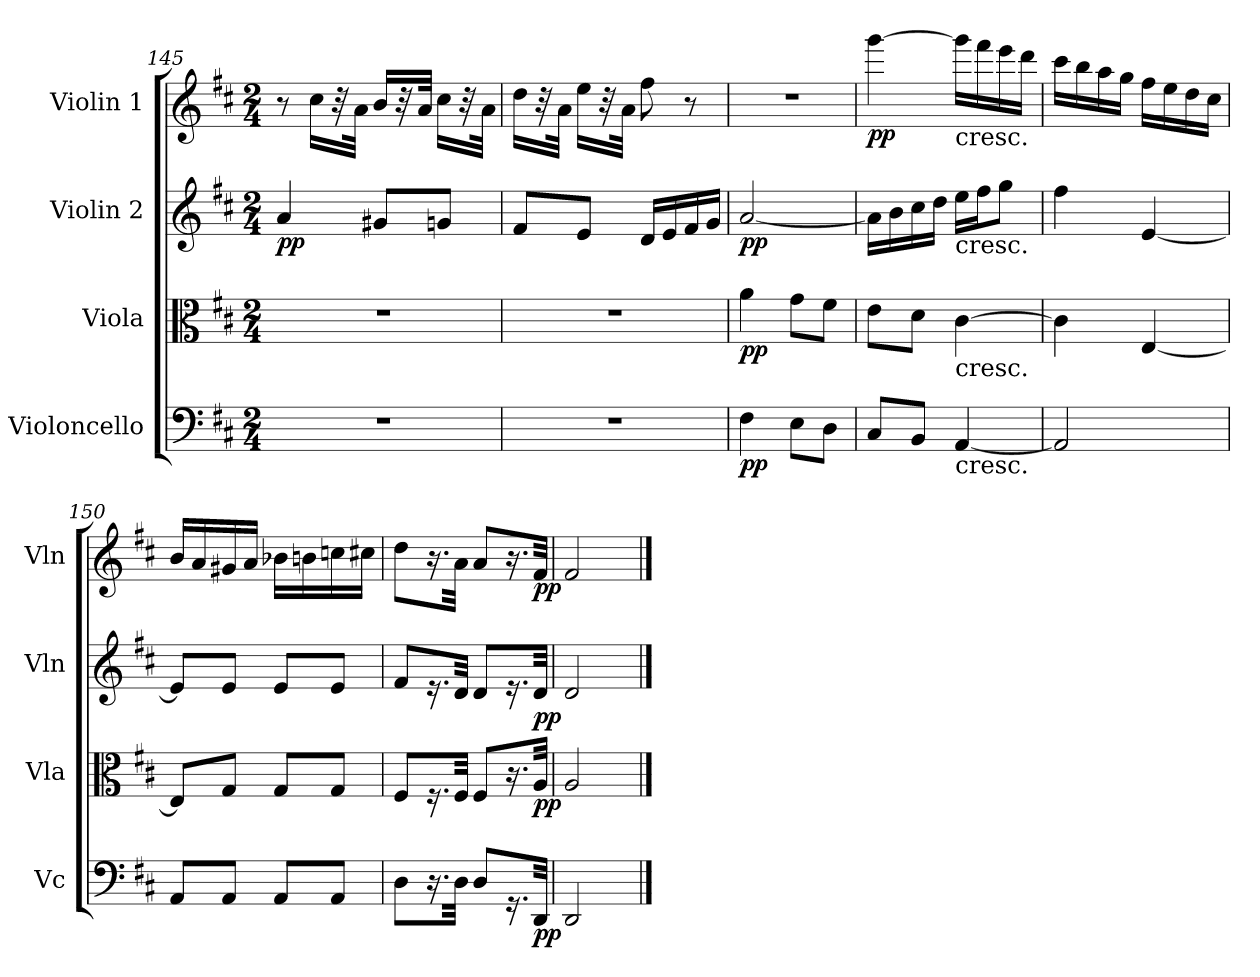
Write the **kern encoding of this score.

**kern	**dynam	**kern	**dynam	**kern	**dynam	**kern	**dynam
*part4	*part4	*part3	*part3	*part2	*part2	*part1	*part1
*staff4	*staff4	*staff3	*staff3	*staff2	*staff2	*staff1	*staff1
*I"Violoncello	*	*I"Viola	*	*I"Violin 2	*	*I"Violin 1	*
*I'Vc	*	*I'Vla	*	*I'Vln	*	*I'Vln	*
*clefF4	*	*clefC3	*	*clefG2	*	*clefG2	*
*k[f#c#]	*	*k[f#c#]	*	*k[f#c#]	*	*k[f#c#]	*
*D:	*	*D:	*	*D:	*	*D:	*
*M2/4	*	*M2/4	*	*M2/4	*	*M2/4	*
=145	=145	=145	=145	=145	=145	=145	=145
!	!	!	!	!	!LO:DY:b	!	!
2r	.	2r	.	4a/	pp	8r	.
.	.	.	.	.	.	16cc#\LL	.
.	.	.	.	.	.	32r	.
.	.	.	.	.	.	32a\JJk	.
.	.	.	.	8g#X/L	.	16b/LL	.
.	.	.	.	.	.	32r	.
.	.	.	.	.	.	32a/JJk	.
.	.	.	.	8gn/J	.	16cc#\LL	.
.	.	.	.	.	.	32r	.
.	.	.	.	.	.	32a\JJk	.
=146	=146	=146	=146	=146	=146	=146	=146
2r	.	2r	.	8f#/L	.	16dd\LL	.
.	.	.	.	.	.	32r	.
.	.	.	.	.	.	32a\JJk	.
.	.	.	.	8e/J	.	16ee\LL	.
.	.	.	.	.	.	32r	.
.	.	.	.	.	.	32a\JJk	.
.	.	.	.	16d/LL	.	8ff#\	.
.	.	.	.	16e/	.	.	.
.	.	.	.	16f#/	.	8r	.
.	.	.	.	16g/JJ	.	.	.
=147	=147	=147	=147	=147	=147	=147	=147
!	!LO:DY:b	!	!LO:DY:b	!	!LO:DY:b	!	!
4F#\	pp	4a\	pp	[2a/	pp	2r	.
8E\L	.	8g\L	.	.	.	.	.
8D\J	.	8f#\J	.	.	.	.	.
=148	=148	=148	=148	=148	=148	=148	=148
!	!	!	!	!	!	!	!LO:DY:b
8C#/L	.	8e\L	.	16a\LL]	.	[4ggg\	pp
.	.	.	.	16b\	.	.	.
8BB/J	.	8d\J	.	16cc#\	.	.	.
.	.	.	.	16dd\JJ	.	.	.
!	!	!	!	!	!	!LO:TX:b:t=cresc.	!
!	!	!	!	!LO:TX:b:t=cresc.	!	!	!
!	!	!LO:TX:b:t=cresc.	!	!	!	!	!
!LO:TX:b:t=cresc.	!	!	!	!	!	!	!
[4AA/	.	[4c#\	.	16ee\LL	.	16ggg\LL]	.
.	.	.	.	16ff#\J	.	16fff#\	.
.	.	.	.	8gg\J	.	16eee\	.
.	.	.	.	.	.	16ddd\JJ	.
!!LO:PB:g=z
=149	=149	=149	=149	=149	=149	=149	=149
2AA/]	.	4c#\]	.	4ff#\	.	16ccc#\LL	.
.	.	.	.	.	.	16bb\	.
.	.	.	.	.	.	16aa\	.
.	.	.	.	.	.	16gg\JJ	.
.	.	[4E/	.	[4e/	.	16ff#\LL	.
.	.	.	.	.	.	16ee\	.
.	.	.	.	.	.	16dd\	.
.	.	.	.	.	.	16cc#\JJ	.
=150	=150	=150	=150	=150	=150	=150	=150
8AA/L	.	8E/L]	.	8e/L]	.	16b/LL	.
.	.	.	.	.	.	16a/	.
8AA/J	.	8G/J	.	8e/J	.	16g#X/	.
.	.	.	.	.	.	16a/JJ	.
8AA/L	.	8G/L	.	8e/L	.	16b-X\LL	.
.	.	.	.	.	.	16bn\	.
8AA/J	.	8G/J	.	8e/J	.	16ccn\	.
.	.	.	.	.	.	16cc#X\JJ	.
=151	=151	=151	=151	=151	=151	=151	=151
8D\L	.	8F#/L	.	8f#/L	.	8dd\L	.
16.r	.	16.r	.	16.r	.	16.r	.
32D\Jkk	.	32F#/Jkk	.	32d/Jkk	.	32a\Jkk	.
8D/L	.	8F#/L	.	8d/L	.	8a/L	.
16.r	.	16.r	.	16.r	.	16.r	.
!	!LO:DY:b	!	!LO:DY:b	!	!LO:DY:b	!	!LO:DY:b
32DD/Jkk	pp	32A/Jkk	pp	32d/Jkk	pp	32f#/Jkk	pp
=152	=152	=152	=152	=152	=152	=152	=152
2DD/	.	2A/	.	2d/	.	2f#/	.
==	==	==	==	==	==	==	==
*-	*-	*-	*-	*-	*-	*-	*-
